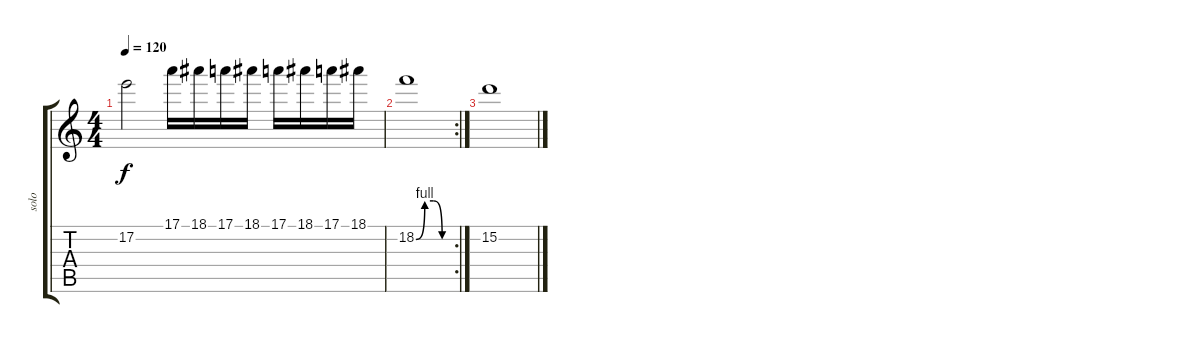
\track ("solo" "solo") {instrument overdrivenguitar}
\staff {score tabs}
\tuning (E4 B3 G3 D3 A2 E2) {hide}
\ts (4 4)
\tempo 120
\clef g2
\ks c
17.2.2{dy f} 17.1.16 18.1.16 17.1.16 18.1.16 17.1.16 18.1.16 17.1.16 18.1.16 |
\rc 2
18.2{be (custom 0 0 15 4 30 4 45 0 60 0)}.1 |
15.2.1
